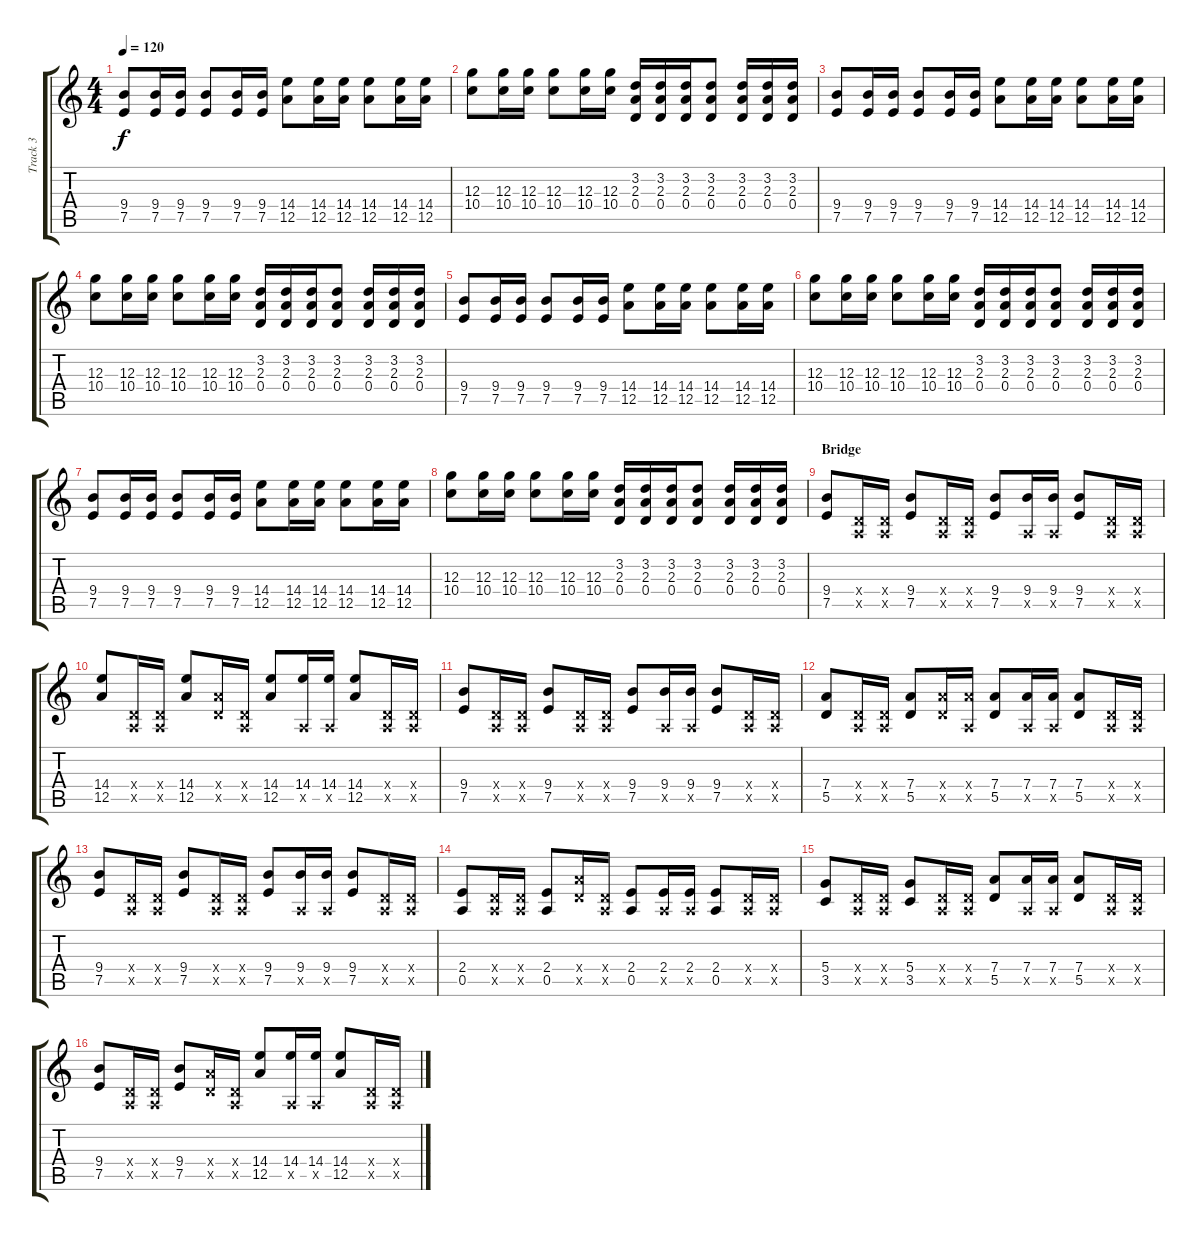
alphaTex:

\track ("Track 3" "Track 3") {instrument distortionguitar}
\staff {score tabs}
\tuning (E4 B3 G3 D3 A2 E2) {hide}
\ts (4 4)
\tempo 120
\clef g2
\ks c
(9.4 7.5).8{dy f} (9.4 7.5).16 (9.4 7.5).16 (9.4 7.5).8 (9.4 7.5).16 (9.4 7.5).16 (14.4 12.5).8 (14.4 12.5).16 (14.4 12.5).16 (14.4 12.5).8 (14.4 12.5).16 (14.4 12.5).16 |
(12.3 10.4).8 (12.3 10.4).16 (12.3 10.4).16 (12.3 10.4).8 (12.3 10.4).16 (12.3 10.4).16 (3.2 2.3 0.4).16 (3.2 2.3 0.4).16 (3.2 2.3 0.4).16 (3.2 2.3 0.4).8 (3.2 2.3 0.4).16 (3.2 2.3 0.4).16 (3.2 2.3 0.4).16 |
(9.4 7.5).8 (9.4 7.5).16 (9.4 7.5).16 (9.4 7.5).8 (9.4 7.5).16 (9.4 7.5).16 (14.4 12.5).8 (14.4 12.5).16 (14.4 12.5).16 (14.4 12.5).8 (14.4 12.5).16 (14.4 12.5).16 |
(12.3 10.4).8 (12.3 10.4).16 (12.3 10.4).16 (12.3 10.4).8 (12.3 10.4).16 (12.3 10.4).16 (3.2 2.3 0.4).16 (3.2 2.3 0.4).16 (3.2 2.3 0.4).16 (3.2 2.3 0.4).8 (3.2 2.3 0.4).16 (3.2 2.3 0.4).16 (3.2 2.3 0.4).16 |
(9.4 7.5).8 (9.4 7.5).16 (9.4 7.5).16 (9.4 7.5).8 (9.4 7.5).16 (9.4 7.5).16 (14.4 12.5).8 (14.4 12.5).16 (14.4 12.5).16 (14.4 12.5).8 (14.4 12.5).16 (14.4 12.5).16 |
(12.3 10.4).8 (12.3 10.4).16 (12.3 10.4).16 (12.3 10.4).8 (12.3 10.4).16 (12.3 10.4).16 (3.2 2.3 0.4).16 (3.2 2.3 0.4).16 (3.2 2.3 0.4).16 (3.2 2.3 0.4).8 (3.2 2.3 0.4).16 (3.2 2.3 0.4).16 (3.2 2.3 0.4).16 |
(9.4 7.5).8 (9.4 7.5).16 (9.4 7.5).16 (9.4 7.5).8 (9.4 7.5).16 (9.4 7.5).16 (14.4 12.5).8 (14.4 12.5).16 (14.4 12.5).16 (14.4 12.5).8 (14.4 12.5).16 (14.4 12.5).16 |
(12.3 10.4).8 (12.3 10.4).16 (12.3 10.4).16 (12.3 10.4).8 (12.3 10.4).16 (12.3 10.4).16 (3.2 2.3 0.4).16 (3.2 2.3 0.4).16 (3.2 2.3 0.4).16 (3.2 2.3 0.4).8 (3.2 2.3 0.4).16 (3.2 2.3 0.4).16 (3.2 2.3 0.4).16 |
\section ("" "Bridge")
(9.4 7.5).8 (0.4{x} 0.5{x}).16 (0.4{x} 0.5{x}).16 (9.4 7.5).8 (0.4{x} 0.5{x}).16 (0.4{x} 0.5{x}).16 (9.4 7.5).8 (9.4 0.5{x}).16 (9.4 0.5{x}).16 (9.4 7.5).8 (0.4{x} 0.5{x}).16 (0.4{x} 0.5{x}).16 |
(14.4 12.5).8 (0.4{x} 0.5{x}).16 (0.4{x} 0.5{x}).16 (14.4 12.5).8 (0.4{x} 12.5{x}).16 (0.4{x} 0.5{x}).16 (14.4 12.5).8 (14.4 0.5{x}).16 (14.4 0.5{x}).16 (14.4 12.5).8 (0.4{x} 0.5{x}).16 (0.4{x} 0.5{x}).16 |
(9.4 7.5).8 (0.4{x} 0.5{x}).16 (0.4{x} 0.5{x}).16 (9.4 7.5).8 (0.4{x} 0.5{x}).16 (0.4{x} 0.5{x}).16 (9.4 7.5).8 (9.4 0.5{x}).16 (9.4 0.5{x}).16 (9.4 7.5).8 (0.4{x} 0.5{x}).16 (0.4{x} 0.5{x}).16 |
(7.4 5.5).8 (0.4{x} 0.5{x}).16 (0.4{x} 0.5{x}).16 (7.4 5.5).8 (0.4{x} 12.5{x}).16 (7.4{x} 0.5{x}).16 (7.4 5.5).8 (7.4 0.5{x}).16 (7.4 0.5{x}).16 (7.4 5.5).8 (0.4{x} 0.5{x}).16 (0.4{x} 0.5{x}).16 |
(9.4 7.5).8 (0.4{x} 0.5{x}).16 (0.4{x} 0.5{x}).16 (9.4 7.5).8 (0.4{x} 0.5{x}).16 (0.4{x} 0.5{x}).16 (9.4 7.5).8 (9.4 0.5{x}).16 (9.4 0.5{x}).16 (9.4 7.5).8 (0.4{x} 0.5{x}).16 (0.4{x} 0.5{x}).16 |
(2.4 0.5).8 (0.4{x} 0.5{x}).16 (0.4{x} 0.5{x}).16 (2.4 0.5).8 (0.4{x} 12.5{x}).16 (0.4{x} 0.5{x}).16 (2.4 0.5).8 (2.4 0.5{x}).16 (2.4 0.5{x}).16 (2.4 0.5).8 (0.4{x} 0.5{x}).16 (0.4{x} 0.5{x}).16 |
(5.4 3.5).8 (0.4{x} 0.5{x}).16 (0.4{x} 0.5{x}).16 (5.4 3.5).8 (0.4{x} 0.5{x}).16 (0.4{x} 0.5{x}).16 (7.4 5.5).8 (7.4 0.5{x}).16 (7.4 0.5{x}).16 (7.4 5.5).8 (0.4{x} 0.5{x}).16 (0.4{x} 0.5{x}).16 |
(9.4 7.5).8 (0.4{x} 0.5{x}).16 (0.4{x} 0.5{x}).16 (9.4 7.5).8 (0.4{x} 12.5{x}).16 (0.4{x} 0.5{x}).16 (14.4 12.5).8 (14.4 0.5{x}).16 (14.4 0.5{x}).16 (14.4 12.5).8 (0.4{x} 0.5{x}).16 (0.4{x} 0.5{x}).16
